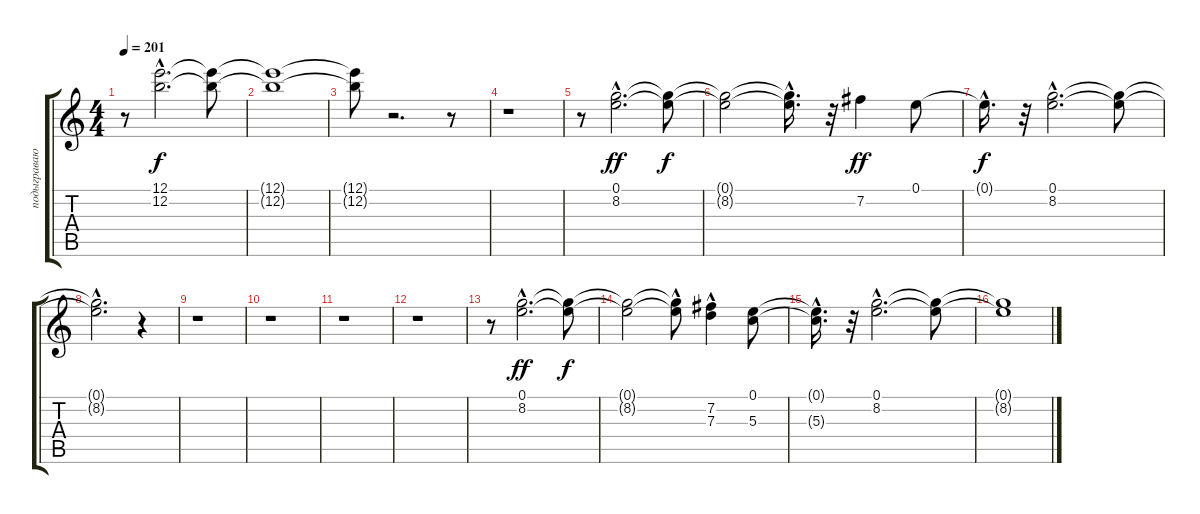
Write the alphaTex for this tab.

\track ("подыгравающее соло" "подыграваю") {instrument electricguitarjazz}
\staff {score tabs}
\tuning (E4 B3 G3 D3 A2 E2) {hide}
\ts (4 4)
\tempo 201
\clef g2
\ks c
r.8{dy f} (12.1{hac} 12.2{hac}).2{d} (12.1{t} 12.2{t}).8 |
(12.1{t} 12.2{t}).1 |
(12.1{t} 12.2{t}).8 r.2{d} r.8 |
r.1 |
r.8 (0.1{hac} 8.2{hac}).2{d dy ff} (0.1{t} 8.2{t}).8{dy f} |
(0.1{t} 8.2{t}).2 (0.1{hac t} 8.2{t}).16{d} r.32 7.2.4{dy ff} 0.1.8 |
0.1{hac t}.16{d dy f} r.32 (0.1{hac} 8.2{hac}).2{d} (0.1{t} 8.2{t}).8 |
(0.1{hac t} 8.2{hac t}).2{d} r.4 |
r.1 |
r.1 |
r.1 |
r.1 |
r.8 (0.1{hac} 8.2{hac}).2{d dy ff} (0.1{t} 8.2{t}).8{dy f} |
(0.1{t} 8.2{t}).2 (0.1{t} 8.2{hac t}).8 (7.2 7.3{hac}).4 (0.1 5.3).8 |
(0.1{hac t} 5.3{hac t}).16{d} r.32 (0.1{hac} 8.2{hac}).2{d} (0.1{t} 8.2{t}).8 |
(0.1{t} 8.2{t}).1
